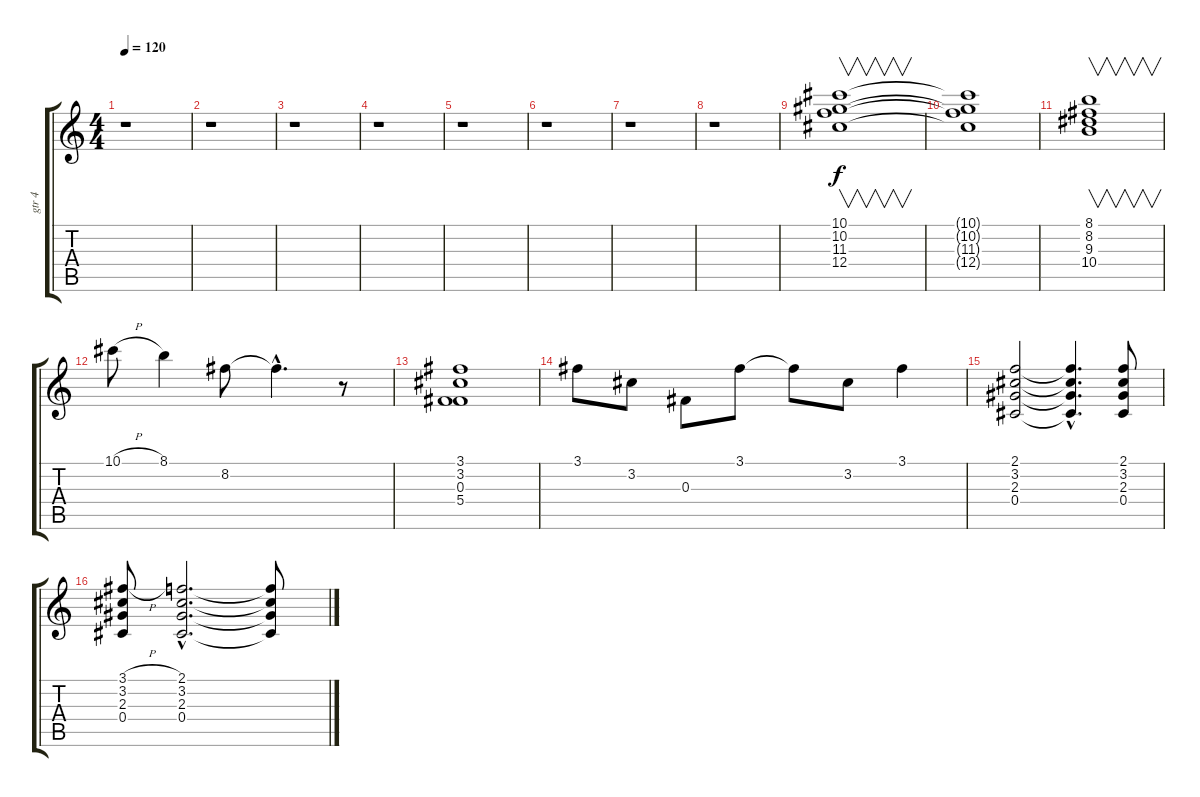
\track ("gtr 4" "gtr 4") {instrument acousticguitarsteel}
\staff {score tabs}
\tuning (Eb4 Bb3 Gb3 Db3 Ab2 Eb2) {hide}
\ts (4 4)
\tempo 120
\clef g2
\ks c
r.1{dy f} |
r.1 |
r.1 |
r.1 |
r.1 |
r.1 |
r.1 |
r.1 |
(10.1 10.2 11.3 12.4).1{v} |
(10.1{t} 10.2{t} 11.3{t} 12.4{t}).1 |
(8.1 8.2 9.3 10.4).1{v} |
10.1{h}.8 8.1.4 8.2.8 8.2{hac t}.4{d} r.8 |
(3.1 3.2 0.3 5.4).1 |
3.1.8 3.2.8 0.3.8 3.1.8 3.1{t}.8 3.2.8 3.1.4 |
(2.1 3.2 2.3 0.4).2 (2.1{hac t} 3.2{hac t} 2.3{hac t} 0.4{hac t}).4{d} (2.1 3.2 2.3 0.4).8 |
(3.1{h} 3.2 2.3 0.4).8 (2.1{hac} 3.2{hac} 2.3{hac} 0.4{hac}).2{d} (2.1{t} 3.2{t} 2.3{t} 0.4{t}).8
